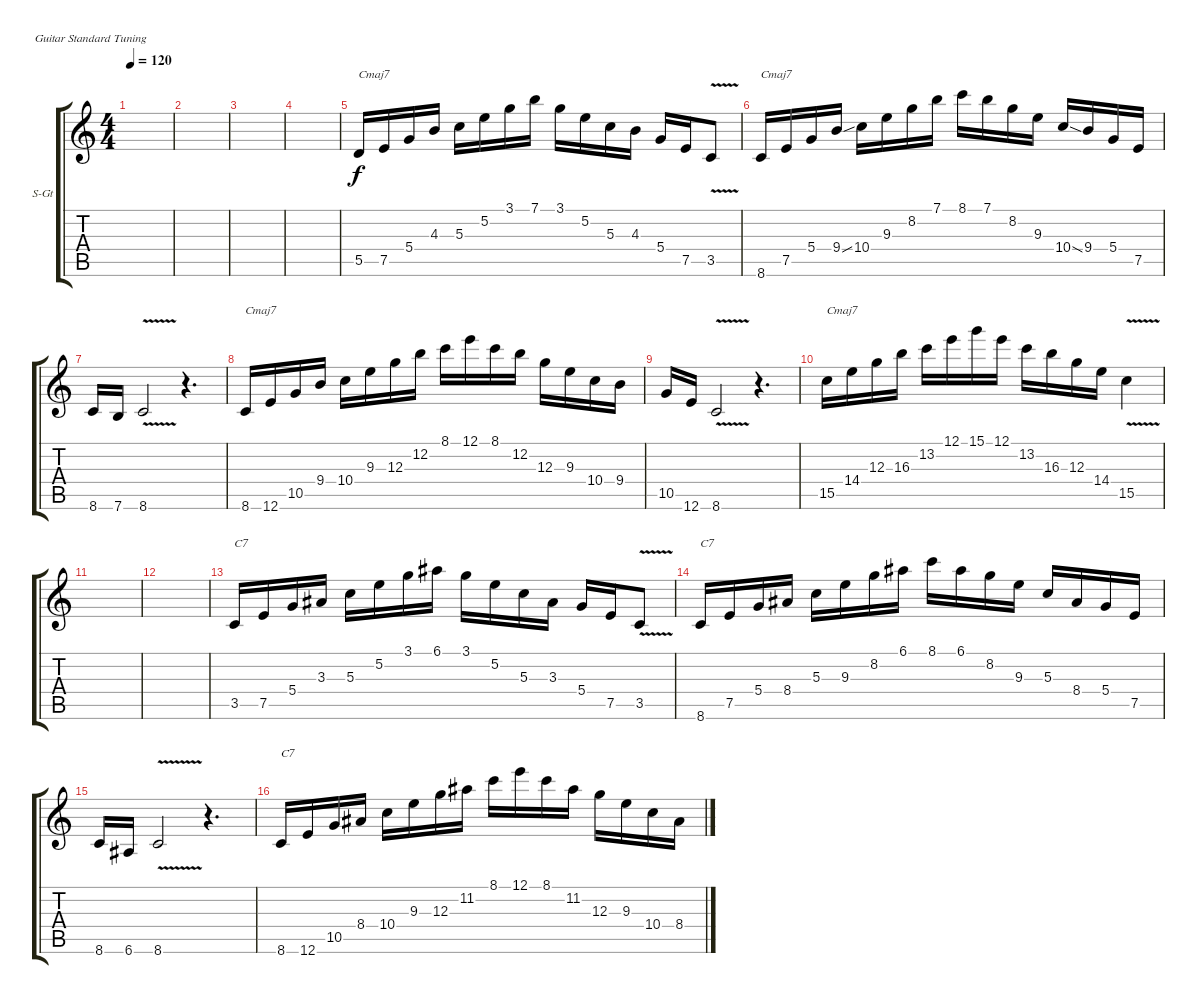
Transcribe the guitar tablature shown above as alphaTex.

\defaultSystemsLayout 4
\bracketExtendMode groupsimilarinstruments
\firstSystemTrackNameOrientation horizontal
\otherSystemsTrackNameOrientation horizontal
\track ("Steel Guitar" "S-Gt") {instrument acousticguitarsteel}
\staff {score tabs}
\tuning (E4 B3 G3 D3 A2 E2)
\ts (4 4)
\tempo 120
\clef g2
\ks c
|
|
|
|
5.5.16{txt "Cmaj7"} 7.5.16 5.4.16 4.3.16 5.3.16 5.2.16 3.1.16 7.1.16 3.1.16 5.2.16 5.3.16 4.3.16 5.4.16 7.5.16 3.5{v}.8 |
8.6.16{txt "Cmaj7"} 7.5.16 5.4.16 9.4{ss}.16 10.4.16 9.3.16 8.2.16 7.1.16 8.1.16 7.1.16 8.2.16 9.3.16 10.4{ss}.16 9.4.16 5.4.16 7.5.16 |
8.6.16 7.6.16 8.6{v}.2 r.4{d} |
8.6.16{txt "Cmaj7"} 12.6.16 10.5.16 9.4.16 10.4.16 9.3.16 12.3.16 12.2.16 8.1.16 12.1.16 8.1.16 12.2.16 12.3.16 9.3.16 10.4.16 9.4.16 |
10.5.16 12.6.16 8.6{v}.2 r.4{d} |
15.5.16{txt "Cmaj7"} 14.4.16 12.3.16 16.3.16 13.2.16 12.1.16 15.1.16 12.1.16 13.2.16 16.3.16 12.3.16 14.4.16 15.5{v}.4 |
|
|
3.5.16{txt "C7"} 7.5.16 5.4.16 3.3.16 5.3.16 5.2.16 3.1.16 6.1.16 3.1.16 5.2.16 5.3.16 3.3.16 5.4.16 7.5.16 3.5{v}.8 |
8.6.16{txt "C7"} 7.5.16 5.4.16 8.4.16 5.3.16 9.3.16 8.2.16 6.1.16 8.1.16 6.1.16 8.2.16 9.3.16 5.3.16 8.4.16 5.4.16 7.5.16 |
8.6.16 6.6.16 8.6{v}.2 r.4{d} |
8.6.16{txt "C7"} 12.6.16 10.5.16 8.4.16 10.4.16 9.3.16 12.3.16 11.2.16 8.1.16 12.1.16 8.1.16 11.2.16 12.3.16 9.3.16 10.4.16 8.4.16
